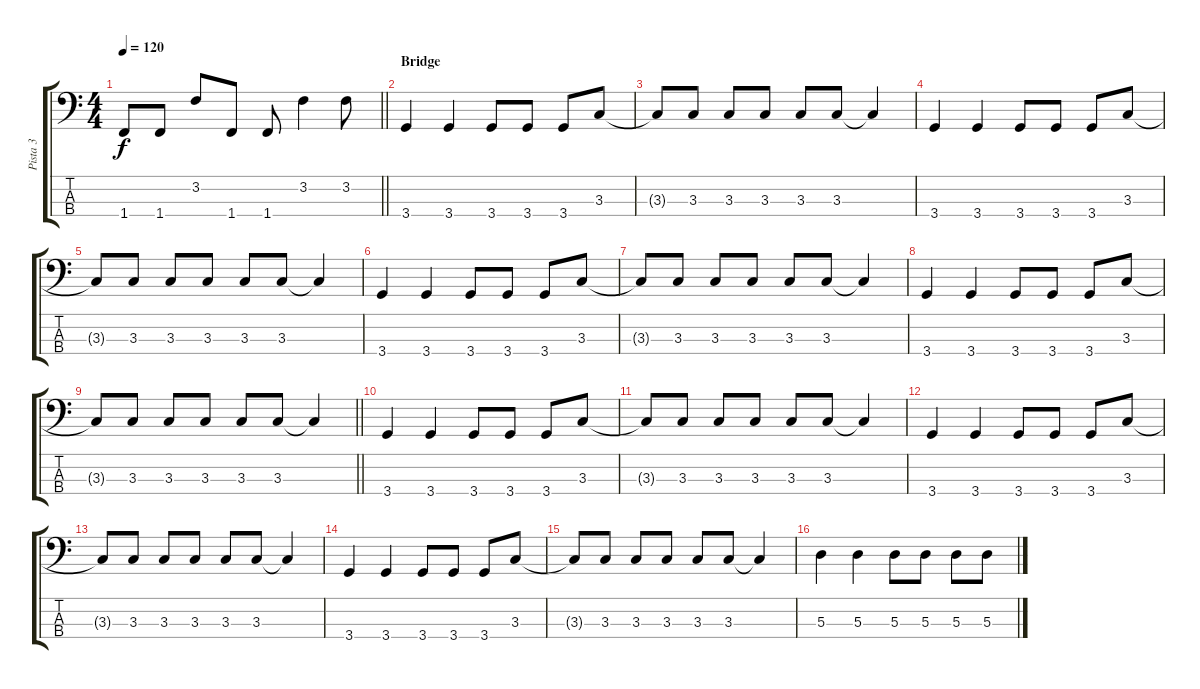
\track ("Pista 3" "Pista 3") {instrument electricbassfinger}
\staff {score tabs}
\tuning (G2 D2 A1 E1) {hide}
\ts (4 4)
\tempo 120
\clef f4
\barLineRight lightlight
\ks c
1.4.8{dy f} 1.4.8 3.2.8 1.4.8 1.4.8 3.2.4 3.2.8 |
\section ("" "Bridge")
3.4.4 3.4.4 3.4.8 3.4.8 3.4.8 3.3.8 |
3.3{t}.8 3.3.8 3.3.8 3.3.8 3.3.8 3.3.8 3.3{t}.4 |
3.4.4 3.4.4 3.4.8 3.4.8 3.4.8 3.3.8 |
3.3{t}.8 3.3.8 3.3.8 3.3.8 3.3.8 3.3.8 3.3{t}.4 |
3.4.4 3.4.4 3.4.8 3.4.8 3.4.8 3.3.8 |
3.3{t}.8 3.3.8 3.3.8 3.3.8 3.3.8 3.3.8 3.3{t}.4 |
3.4.4 3.4.4 3.4.8 3.4.8 3.4.8 3.3.8 |
\barLineRight lightlight
3.3{t}.8 3.3.8 3.3.8 3.3.8 3.3.8 3.3.8 3.3{t}.4 |
\section ("" "")
3.4.4 3.4.4 3.4.8 3.4.8 3.4.8 3.3.8 |
3.3{t}.8 3.3.8 3.3.8 3.3.8 3.3.8 3.3.8 3.3{t}.4 |
3.4.4 3.4.4 3.4.8 3.4.8 3.4.8 3.3.8 |
3.3{t}.8 3.3.8 3.3.8 3.3.8 3.3.8 3.3.8 3.3{t}.4 |
3.4.4 3.4.4 3.4.8 3.4.8 3.4.8 3.3.8 |
3.3{t}.8 3.3.8 3.3.8 3.3.8 3.3.8 3.3.8 3.3{t}.4 |
5.3.4 5.3.4 5.3.8 5.3.8 5.3.8 5.3.8
